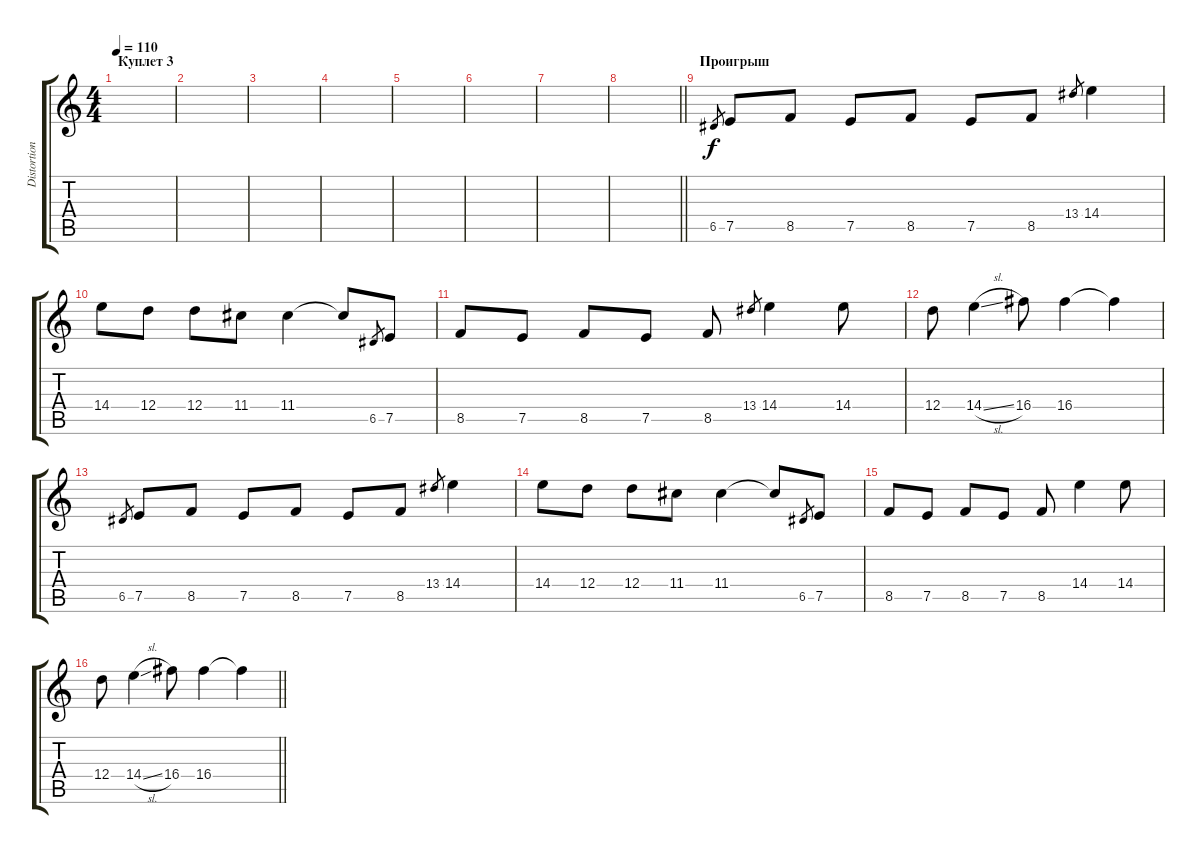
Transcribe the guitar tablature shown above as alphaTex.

\track ("Distortion (1 гитара)" "Distortion") {instrument distortionguitar}
\staff {score tabs}
\tuning (E4 B3 G3 D3 A2 E2) {hide}
\ts (4 4)
\section ("" "Куплет 3")
\tempo 110
\clef g2
\ks c
|
|
|
|
|
|
|
\barLineRight lightlight
|
\section ("" "Проигрыш")
6.5.8{gr} 7.5.8 8.5.8 7.5.8 8.5.8 7.5.8 8.5.8 13.4.8{gr} 14.4.4 |
14.4.8 12.4.8 12.4.8 11.4.8 11.4.4 11.4{t}.8 6.5.8{gr} 7.5.8 |
8.5.8 7.5.8 8.5.8 7.5.8 8.5.8 13.4.8{gr} 14.4.4 14.4.8 |
12.4.8 14.4{sl}.4 16.4.8 16.4.4 16.4{t}.4 |
6.5.8{gr} 7.5.8 8.5.8 7.5.8 8.5.8 7.5.8 8.5.8 13.4.8{gr} 14.4.4 |
14.4.8 12.4.8 12.4.8 11.4.8 11.4.4 11.4{t}.8 6.5.8{gr} 7.5.8 |
8.5.8 7.5.8 8.5.8 7.5.8 8.5.8 14.4.4 14.4.8 |
\barLineRight lightlight
12.4.8 14.4{sl}.4 16.4.8 16.4.4 16.4{t}.4
